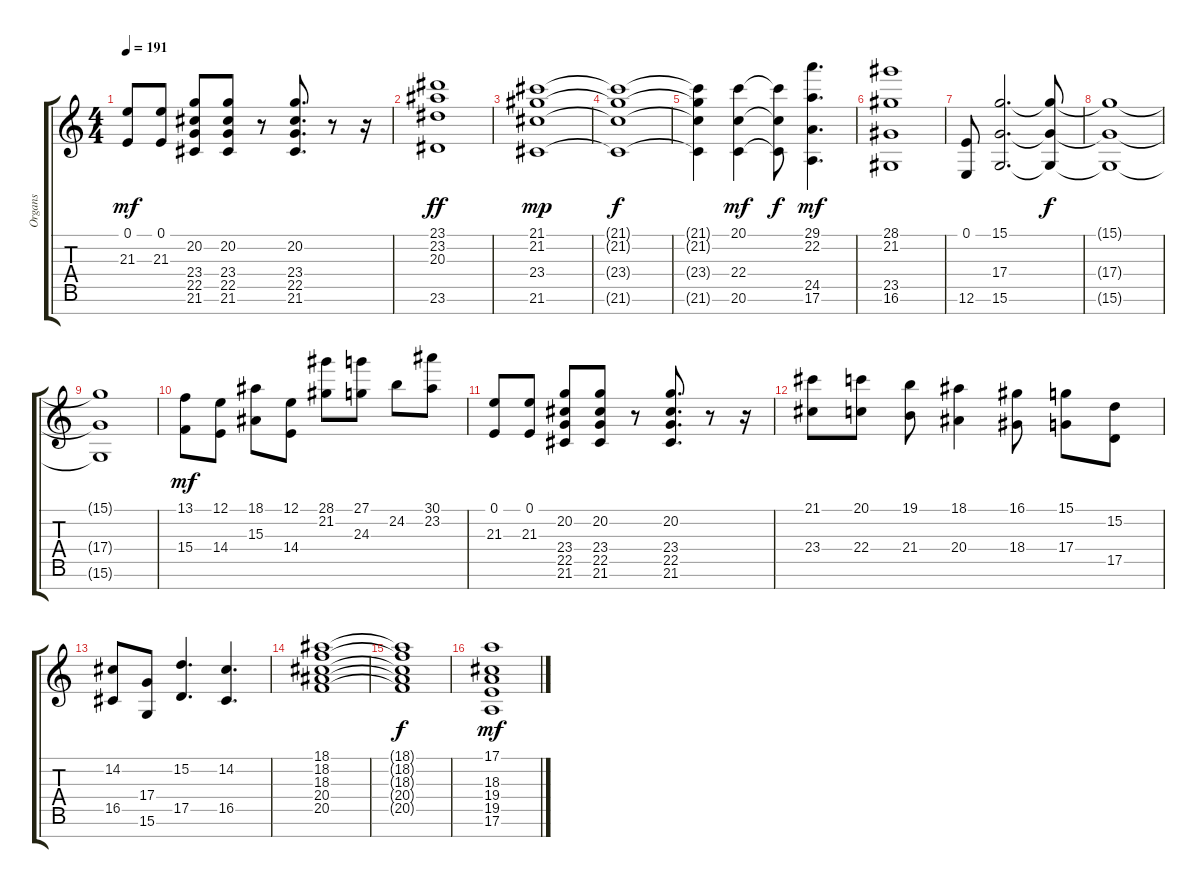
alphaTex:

\track ("Organs" "Organs") {instrument rockorgan}
\staff {score tabs}
\tuning (E4 B3 G3 D3 A2 E2 B1) {hide}
\ts (4 4)
\tempo 191
\clef g2
\ks c
(0.1 21.3).8{dy mf} (0.1 21.3).8 (20.2 23.4 22.5 21.6).8 (20.2 23.4 22.5 21.6).8 r.8 (20.2 23.4 22.5 21.6).8{d} r.8 r.16 |
(23.1 23.2 20.3 23.6).1{dy ff} |
(21.1 21.2 23.4 21.6).1{dy mp} |
(21.1{t} 21.2{t} 23.4{t} 21.6{t}).1{dy f} |
(21.1{t} 21.2{t} 23.4{t} 21.6{t}).4 (20.1 22.4 20.6).4{dy mf} (20.1{t} 22.4{t} 20.6{t}).8{dy f} (29.1 22.2 24.5 17.6).4{d dy mf} |
(28.1 21.2 23.5 16.6).1 |
(0.1 12.6).8 (15.1 17.4 15.6).2{d} (15.1{t} 17.4{t} 15.6{t}).8{dy f} |
(15.1{t} 17.4{t} 15.6{t}).1 |
(15.1{t} 17.4{t} 15.6{t}).1 |
(13.1 15.4).8{dy mf} (12.1 14.4).8 (18.1 15.3).8 (12.1 14.4).8 (28.1 21.2).8 (27.1 24.3).8 24.2.8 (30.1 23.2).8 |
(0.1 21.3).8 (0.1 21.3).8 (20.2 23.4 22.5 21.6).8 (20.2 23.4 22.5 21.6).8 r.8 (20.2 23.4 22.5 21.6).8{d} r.8 r.16 |
(21.1 23.4).8 (20.1 22.4).8 (19.1 21.4).8 (18.1 20.4).4 (16.1 18.4).8 (15.1 17.4).8 (15.2 17.5).8 |
(14.2 16.5).8 (17.4 15.6).8 (15.2 17.5).4{d} (14.2 16.5).4{d} |
(18.1 18.2 18.3 20.4 20.5).1 |
(18.1{t} 18.2{t} 18.3{t} 20.4{t} 20.5{t}).1{dy f} |
(17.1 18.3 19.4 19.5 17.6).1{dy mf}
